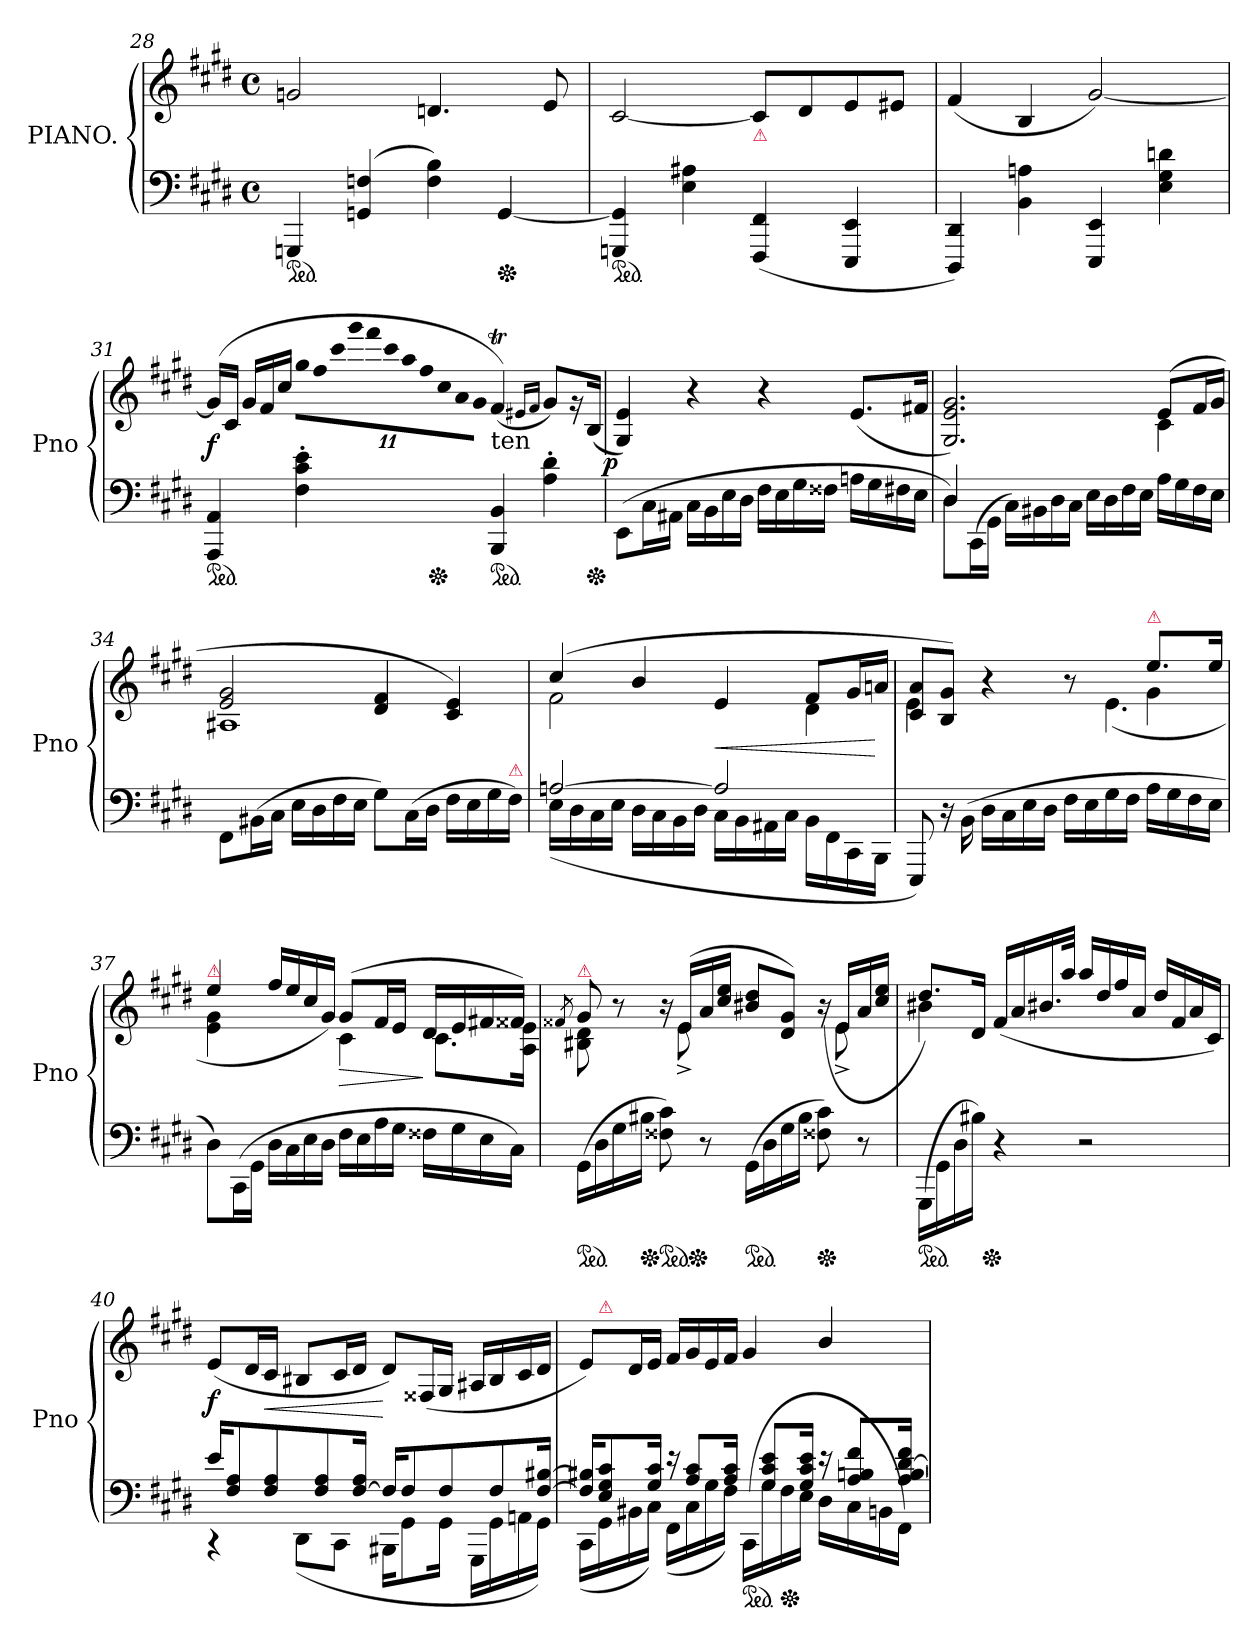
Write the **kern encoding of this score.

**kern	**kern	**dynam
*part1	*part1	*part1
*staff2	*staff1	*staff1/2
*I"PIANO.	*	*
*I'Pno	*	*
*clefF4	*clefG2	*
*k[f#c#g#d#]	*k[f#c#g#d#]	*
*E:	*E:	*
*M4/4	*M4/4	*
*met(c)	*met(c)	*
*ped	*	*
=28	=28	=28
4GGGn/	2gn/	.
(4GGn/ 4Fn/	.	.
4F\ 4B\)	4.dn/	.
*Xped	*	*
[4GG/	.	.
.	8e/	.
=29	=29	=29
*ped	*	*
4GGGn/ 4GGn]/	[2c#/	.
4E\ 4A#X\	.	.
!	!LO:TX:b:color=crimson:t=⚠	!
(<4FFF#/ 4FF#/	8c#/L]	.
.	8d#/	.
4EEE/ 4EE/	8e/	.
.	8e#X/J	.
=30	=30	=30
4DDD#/ 4DD#/)	(>4f#/	.
4BB\ 4An\	4B/	.
4EEE/ 4EE/	[2g#/)	.
4E\ 4G#\ 4dn\	.	.
=31	=31	=31
*ped	*	*
4AAA/ 4AA/	(>16g#/LL]	f
.	16c#/JJ	.
*	*Xtuplet	*
.	24g#/LL	.
.	24f#/	.
.	24cc#/JJ	.
*	*tuplet	*
!	!LO:N:vis=8	!
4F#'\ 4c#'\ 4e'\	44gg#!\L	.
!	!LO:N:vis=8	!
.	44ff#!\	.
!	!LO:N:vis=8	!
.	44ccc#!\	.
!	!LO:N:vis=8	!
.	44ggg#!\	.
!	!LO:N:vis=8	!
.	44fff#!\	.
!	!LO:N:vis=8	!
.	44ccc#!\	.
!	!LO:N:vis=8	!
.	44aa!\	.
!	!LO:N:vis=8	!
.	44ff#!\	.
!	!LO:N:vis=8	!
*Xped	*	*
.	44cc#!\	.
!	!LO:N:vis=8	!
.	44a!/	.
!	!LO:N:vis=8	!
.	44g#!/J	.
!	!LO:TX:b:t=ten	!
*ped	*	*
4BBB/ 4BB/	(4f#T/)	.
.	16qe#X/LL	.
.	16qf#/JJ	.
4A'\ 4d#'\	8g#/L)	.
.	16rg	.
*Xped	*	*
.	(<16B/Jk	.
=32	=32	=32
!	!	!LO:DY:rj
(>8EE\L	4G#/ 4e/)	p
16C#\L	.	.
16AA#X\JJ	.	.
16C#\LL	4r	.
16BB\	.	.
16E\	.	.
16D#\JJ	.	.
16F#\LL	4r	.
16E\	.	.
16G#\	.	.
16F##X\JJ	.	.
16An\LL	(>8.e/L	.
16G#\	.	.
16F#X\	.	.
16E\JJ	16f#X/Jk	.
=33	=33	=33
*^	*^	*
8D#\L)	4D#/	2.G#/ 2.e/ 2.g#/)	2.rDyy	.
(>16CC#\L	.	.	.	.
16GG#\JJ	.	.	.	.
16C#\LL)	2.ryy	.	.	.
16BB#X\	.	.	.	.
16D#\	.	.	.	.
16C#\JJ	.	.	.	.
16E\LL	.	.	.	.
16D#\	.	.	.	.
16F#\	.	.	.	.
16E\JJ	.	.	.	.
16A\LL	.	(>8e/L	4c#\	.
16G#\	.	.	.	.
16F#\	.	16f#/L	.	.
16E\JJ	.	16g#/JJ	.	.
*v	*v	*	*	*
=34	=34	=34	=34
8FF#\L	2e/ 2g#/	1A#X\	.
(>16BB#X\L	.	.	.
16C#\JJ	.	.	.
16E\LL	.	.	.
16D#\	.	.	.
16F#\	.	.	.
16E\JJ	.	.	.
8G#\L)	4d#/ 4f#/	.	.
(>16C#\L	.	.	.
16D#\JJ	.	.	.
16F#\LL	4c#/ 4e/)	.	.
16E\	.	.	.
16G#\	.	.	.
!LO:TX:a:color=crimson:t=⚠	!	!	!
16F#\JJ)	.	.	.
=35	=35	=35	=35
*^	*	*	*
[2An/	(16E\LL	(>4cc#/	2f#\	.
.	16D#\	.	.	.
.	16C#\	.	.	.
.	16E\JJ	.	.	.
.	16D#\LL	4b/	.	.
.	16C#\	.	.	.
.	16BB\	.	.	.
.	16D#\JJ	.	.	.
2A/]	16C#\LL	4e/	4rAyy	<
.	16BB\	.	.	.
.	16AA#X\	.	.	.
.	16C#\JJ	.	.	.
.	16BB\LL	8f#/L	4d#\	.
.	16FF#\	.	.	.
.	16CC#\	16g#/L	.	.
.	16BBB\JJ	16an/JJ	.	[
*v	*v	*	*	*
=36	=36	=36	=36
*	*	*^	*
8EEE/)	8c#/ 8a/L	4e\	2.ryy	.
16r	8B/ 8g#/J)	.	.	.
(>16BB\	.	.	.	.
16D#\LL	2ryy	4r	.	.
16C#\	.	.	.	.
16E\	.	.	.	.
16D#\JJ	.	.	.	.
16F#\LL	.	8r	.	.
16E\	.	.	.	.
16G#\	.	(>4.e\	.	.
16F#\JJ	.	.	.	.
!	!LO:TX:a:color=crimson:t=⚠	!	!	!
16A\LL	8.ee/L	.	4g#\	.
16G#\	.	.	.	.
16F#\	.	.	.	.
16E\JJ	16ee/Jk	.	.	.
*	*	*v	*v	*
=37	=37	=37	=37
!	!LO:TX:a:color=crimson:t=⚠	!	!
8D#\L)	4ee/	4e\ 4g#\	.
(>16CC#\L	.	.	.
16GG#\JJ	.	.	.
16D#\LL	16ff#/LL	4reyy	.
16C#\	16ee/	.	.
16E/	16cc#/	.	.
16D#\JJ	16g#/JJ)	.	.
16F#\LL	(8g#/L	4c#\	>
16E\	.	.	.
16A\	16f#/L	.	.
16G#/JJ	16e/JJ	.	.
16F##X\LL	16d#/LL	8.c#\L	]
16G#\	16e/	.	.
16E\	16f#X/	.	.
16C#\JJ)	16f##X/JJ)	16A\ 16e\Jk	.
*	*v	*v	*
=38	=38	=38
.	8qf##X/	.
*	*^	*
!	!LO:TX:a:color=crimson:t=⚠	!	!
*ped	*	*	*
*	*	*^	*
(>16GG#\LL	8g#/	8B#X\ 8d#\	4ryy	.
16D#\	.	.	.	.
16G#\	8r	8rgyy	.	.
*Xped	*	*	*	*
16B#X\JJ	.	.	.	.
*ped	*	*	*	*
8F##X\ 8c#\)	16r	16rcyy	16.ryy	.
.	(16e/LL	8e^<\	.	.
*Xped	*	*	*	*
.	.	.	2ryy	.
8r	16a/	.	.	.
.	16cc#/ 16ee/JJ	16rcyy	.	.
*ped	*	*	*	*
(>16GG#\LL	8b#X/ 8dd#/L	4rAyy	.	.
16D#\	.	.	.	.
16G#\	8d#/ 8g#/J)	.	.	.
16B#\JJ	.	.	.	.
*Xped	*	*	*	*
8F##X\ 8c#\)	(>16r	16rAyy	.	.
.	16e/LL	8e^<\	.	.
.	.	.	8ryy	.
8r	16a/	.	.	.
.	16cc#/ 16ee/JJ	16rAyy	.	.
.	.	.	32ryy	.
=39	=39	=39	=39	=39
*ped	*	*	*	*
(>16GGG#\LL	8.dd#/L)	4b#X\	8..ryy	.
16GG#\	.	.	.	.
16D#\	.	.	.	.
16B#X\JJ)	16d#/Jk	.	.	.
*Xped	*	*	*	*
.	.	.	2ryy	.
4r	(>16f#\LL	2.rcyy	.	.
.	16a/	.	.	.
.	16.b#X/	.	.	.
.	32aa/JJk	.	.	.
2r	16aa\LL	.	.	.
.	16dd#/	.	.	.
.	16ff#/	.	.	.
.	16a/JJ	.	.	.
.	.	.	4ryy	.
.	16dd#/LL	.	.	.
.	16f#/	.	.	.
.	16a/	.	.	.
.	16c#/JJ)	.	.	.
.	.	.	32ryy	.
=40	=40	=40	=40	=40
*^	*	*	*	*
!	!	!LO:TX:a:B:t=Agitato.	!	!	!
*	*	*v	*v	*v	*
16e\KL	4r	(8e/L	f
8F#/ 8A/	.	.	.
.	.	16d#/L	.
8F#/ 8A/	.	16c#/JJ	<
.	(<8DD#\L	8B#X/L	.
8F#/ 8A/	.	.	.
.	8CC#\J	16c#/L	.
[16F#/ 16A/Jk	.	16d#/JJ	.
16F#/KL]	16BBB#X\KL	8d#/L)	[
8F#/	8GG#\	.	.
.	.	(>16F##X/L	.
8F#/	16GG#\Jk	16G#/JJ	.
.	16GGG#\LL	16A#X/LL	.
8F#/	16GG#\	16B#/	.
.	16AAn\	16c#/	.
[16F#/ [16B#X/Jk	16GG#\JJ)	16d#/JJ	.
=41	=41	=41	=41
*	*	*^	*
16F#]/ 16B#X]/KL	(<16CC#\LL	8e/L)	16ryy	.
!	!	!	!LO:TX:a:color=crimson:t=⚠	!
8E/ 8G#/ 8c#/	16GG#\	.	2...ryy	.
.	16BB#X\	16d#/L	.	.
16G#/ 16c#/Jk	16C#\JJ)	16e/JJ	.	.
16re	(<16FF#\LL	16f#/LL	.	.
8A/ 8c#/L	16C#\	16g#/	.	.
.	16G#\	16e/	.	.
16A/ 16c#/Jk	16F#\JJ)	16f#/JJ	.	.
*ped	*	*	*	*
16reyy	(<16CC#\LL	4g#/	.	.
8G#/ 8c#/ 8e/L	16G#\	.	.	.
*Xped	*	*	*	*
.	16F#\	.	.	.
16G#/ 16c#/ 16e/Jk	16E\JJ	.	.	.
16re	16D#\LL	4b/	.	.
8A/ 8Bn/ 8f#/L	16C#\	.	.	.
.	16BBn\	.	.	.
[16A/ [16B/ [16d#/ 16f#/Jk	16FF#\JJ)	.	.	.
*v	*v	*	*	*
*	*v	*v	*
=	=	=
*-	*-	*-
